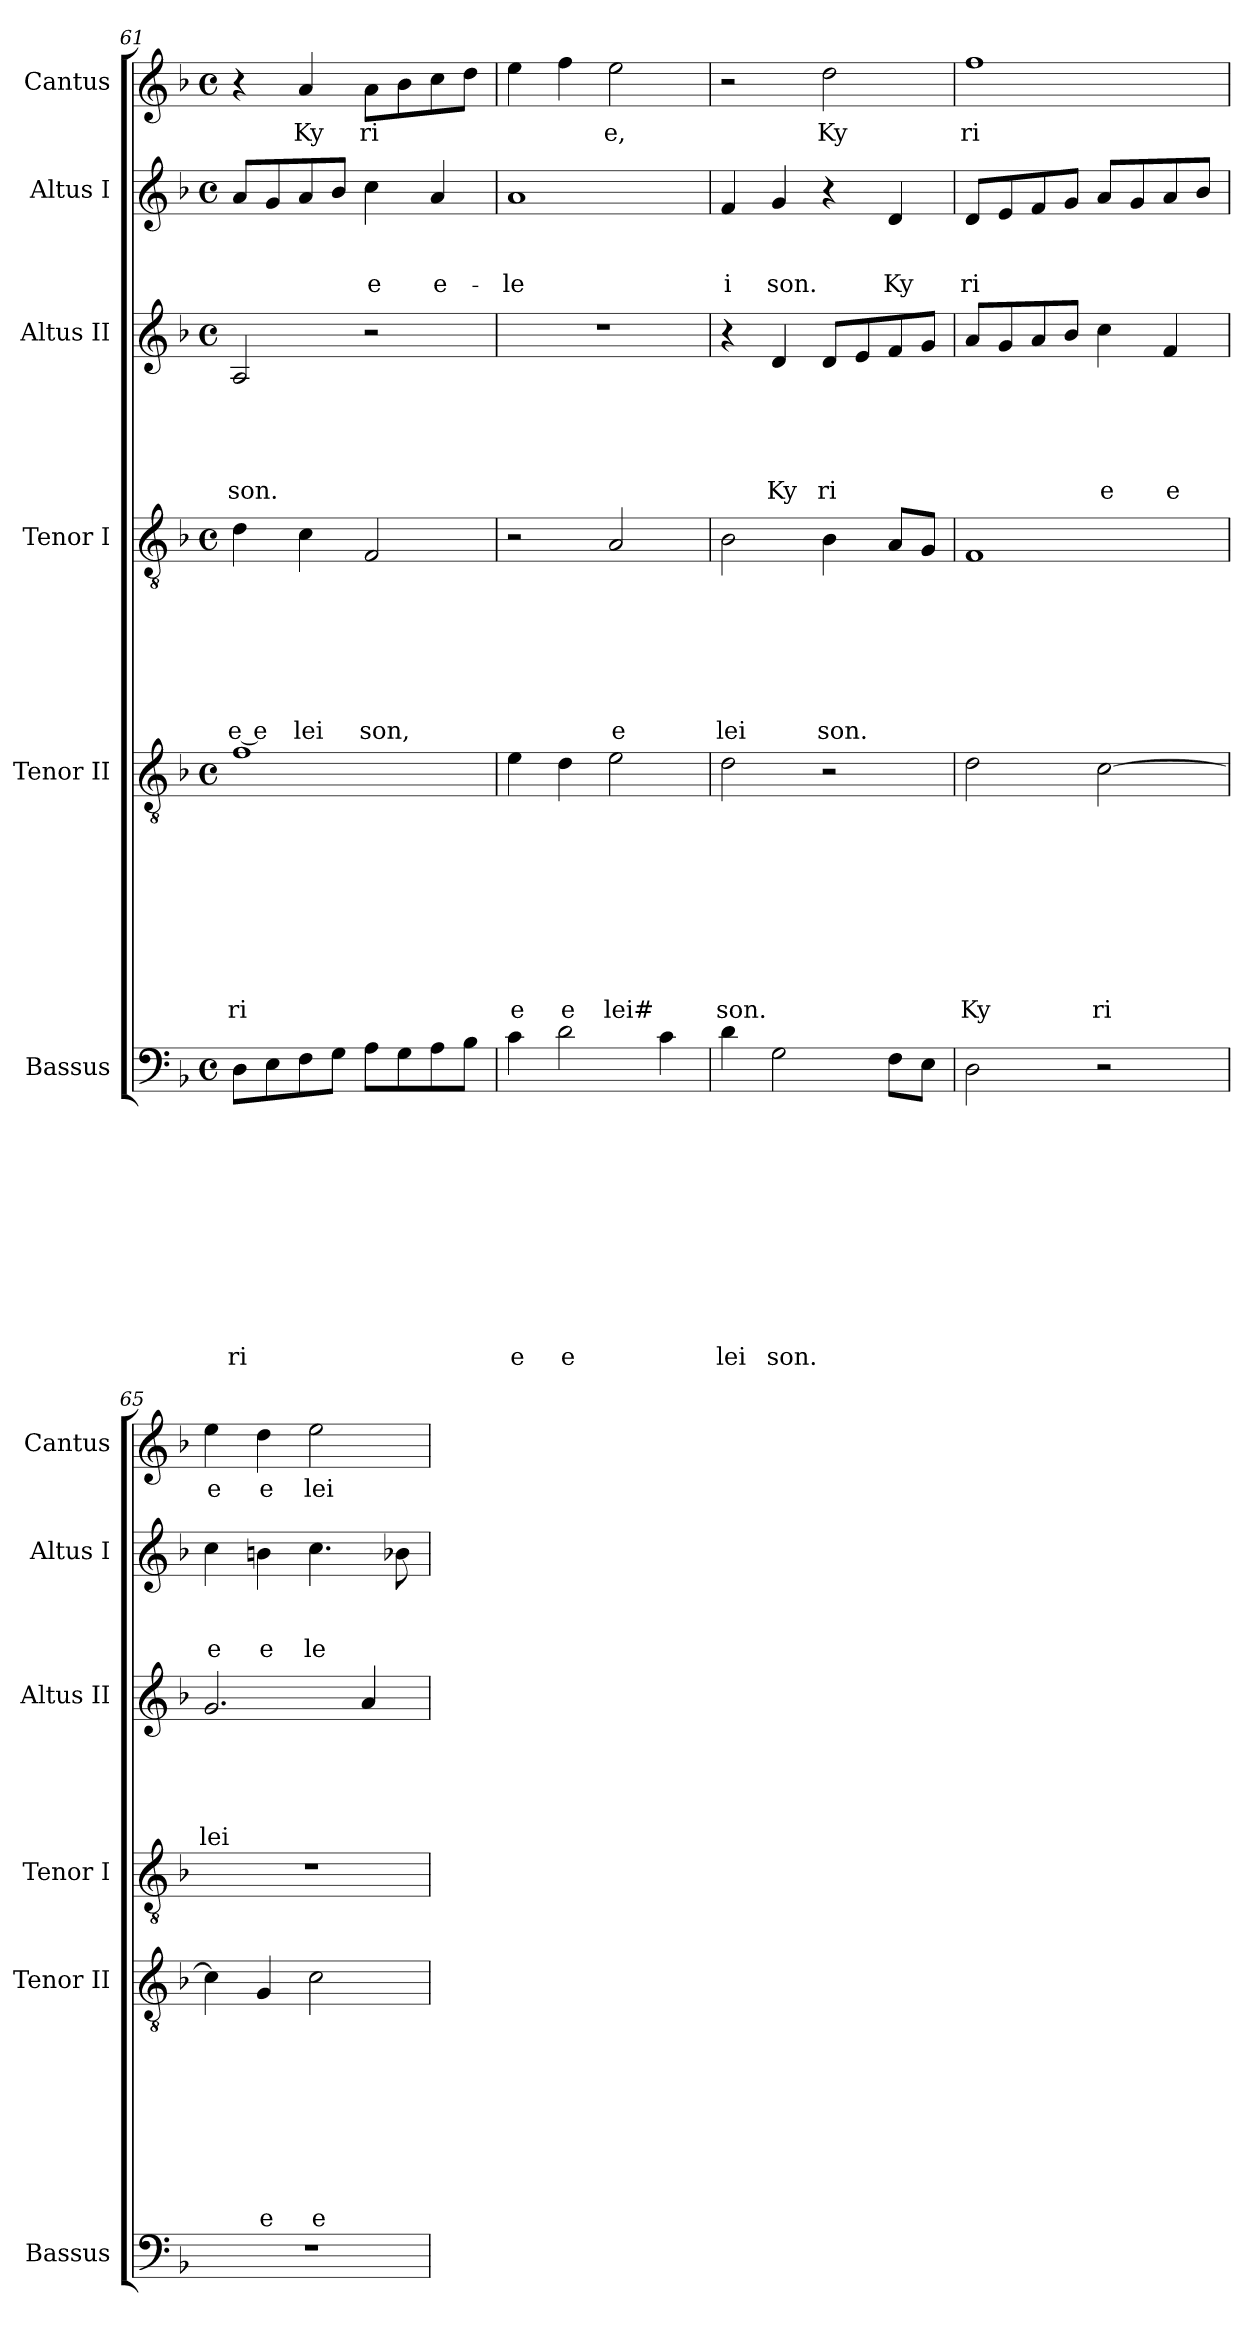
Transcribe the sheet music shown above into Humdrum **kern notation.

**kern	**text	**text	**text	**text	**text	**text	**text	**text	**text	**text	**text	**kern	**text	**text	**text	**text	**text	**text	**text	**text	**text	**kern	**text	**text	**text	**text	**text	**text	**text	**kern	**text	**text	**text	**text	**text	**kern	**text	**text	**text	**kern	**text
*part6	*part6	*part6	*part6	*part6	*part6	*part6	*part6	*part6	*part6	*part6	*part6	*part5	*part5	*part5	*part5	*part5	*part5	*part5	*part5	*part5	*part5	*part4	*part4	*part4	*part4	*part4	*part4	*part4	*part4	*part3	*part3	*part3	*part3	*part3	*part3	*part2	*part2	*part2	*part2	*part1	*part1
*staff6	*staff6	*staff6	*staff6	*staff6	*staff6	*staff6	*staff6	*staff6	*staff6	*staff6	*staff6	*staff5	*staff5	*staff5	*staff5	*staff5	*staff5	*staff5	*staff5	*staff5	*staff5	*staff4	*staff4	*staff4	*staff4	*staff4	*staff4	*staff4	*staff4	*staff3	*staff3	*staff3	*staff3	*staff3	*staff3	*staff2	*staff2	*staff2	*staff2	*staff1	*staff1
*I"Bassus	*	*	*	*	*	*	*	*	*	*	*	*I"Tenor II	*	*	*	*	*	*	*	*	*	*I"Tenor I	*	*	*	*	*	*	*	*I"Altus II	*	*	*	*	*	*I"Altus I	*	*	*	*I"Cantus	*
*I'Bassus	*	*	*	*	*	*	*	*	*	*	*	*I'Tenor II	*	*	*	*	*	*	*	*	*	*I'Tenor I	*	*	*	*	*	*	*	*I'Altus II	*	*	*	*	*	*I'Altus I	*	*	*	*I'Cantus	*
*clefF4	*	*	*	*	*	*	*	*	*	*	*	*clefGv2	*	*	*	*	*	*	*	*	*	*clefGv2	*	*	*	*	*	*	*	*clefG2	*	*	*	*	*	*clefG2	*	*	*	*clefG2	*
*k[b-]	*	*	*	*	*	*	*	*	*	*	*	*k[b-]	*	*	*	*	*	*	*	*	*	*k[b-]	*	*	*	*	*	*	*	*k[b-]	*	*	*	*	*	*k[b-]	*	*	*	*k[b-]	*
*F:	*	*	*	*	*	*	*	*	*	*	*	*F:	*	*	*	*	*	*	*	*	*	*F:	*	*	*	*	*	*	*	*F:	*	*	*	*	*	*F:	*	*	*	*F:	*
*M4/4	*	*	*	*	*	*	*	*	*	*	*	*M4/4	*	*	*	*	*	*	*	*	*	*M4/4	*	*	*	*	*	*	*	*M4/4	*	*	*	*	*	*M4/4	*	*	*	*M4/4	*
*met(c)	*	*	*	*	*	*	*	*	*	*	*	*met(c)	*	*	*	*	*	*	*	*	*	*met(c)	*	*	*	*	*	*	*	*met(c)	*	*	*	*	*	*met(c)	*	*	*	*met(c)	*
=61	=61	=61	=61	=61	=61	=61	=61	=61	=61	=61	=61	=61	=61	=61	=61	=61	=61	=61	=61	=61	=61	=61	=61	=61	=61	=61	=61	=61	=61	=61	=61	=61	=61	=61	=61	=61	=61	=61	=61	=61	=61
!	!	!	!	!	!	!	!	!	!	!	!LO:LY:b	!	!	!	!	!	!	!	!	!	!LO:LY:b	!	!	!	!	!	!	!	!LO:LY:b:rj	!	!	!	!	!	!LO:LY:b	!	!	!	!	!	!
8D\L	.	.	.	.	.	.	.	.	.	.	ri	1f	.	.	.	.	.	.	.	.	ri	4d\	.	.	.	.	.	.	e e	2A/	.	.	.	.	son.	8a/L	.	.	.	4r	.
8E\	.	.	.	.	.	.	.	.	.	.	.	.	.	.	.	.	.	.	.	.	.	.	.	.	.	.	.	.	.	.	.	.	.	.	.	8g/	.	.	.	.	.
!	!	!	!	!	!	!	!	!	!	!	!	!	!	!	!	!	!	!	!	!	!	!	!	!	!	!	!	!	!LO:LY:b	!	!	!	!	!	!	!	!	!	!	!	!LO:LY:b
8F\	.	.	.	.	.	.	.	.	.	.	.	.	.	.	.	.	.	.	.	.	.	4c\	.	.	.	.	.	.	lei	.	.	.	.	.	.	8a/	.	.	.	4a/	Ky
8G\J	.	.	.	.	.	.	.	.	.	.	.	.	.	.	.	.	.	.	.	.	.	.	.	.	.	.	.	.	.	.	.	.	.	.	.	8b-/J	.	.	.	.	.
!	!	!	!	!	!	!	!	!	!	!	!	!	!	!	!	!	!	!	!	!	!	!	!	!	!	!	!	!	!LO:LY:b	!	!	!	!	!	!	!	!	!	!LO:LY:b	!	!LO:LY:b
8A\L	.	.	.	.	.	.	.	.	.	.	.	.	.	.	.	.	.	.	.	.	.	2F/	.	.	.	.	.	.	son,	2r	.	.	.	.	.	4cc\	.	.	-e	8a\L	ri
8G\	.	.	.	.	.	.	.	.	.	.	.	.	.	.	.	.	.	.	.	.	.	.	.	.	.	.	.	.	.	.	.	.	.	.	.	.	.	.	.	8b-\	.
!	!	!	!	!	!	!	!	!	!	!	!	!	!	!	!	!	!	!	!	!	!	!	!	!	!	!	!	!	!	!	!	!	!	!	!	!	!	!	!LO:LY:b	!	!
8A\	.	.	.	.	.	.	.	.	.	.	.	.	.	.	.	.	.	.	.	.	.	.	.	.	.	.	.	.	.	.	.	.	.	.	.	4a/	.	.	e-	8cc\	.
8B-\J	.	.	.	.	.	.	.	.	.	.	.	.	.	.	.	.	.	.	.	.	.	.	.	.	.	.	.	.	.	.	.	.	.	.	.	.	.	.	.	8dd\J	.
!!LO:PB:g=z
=62	=62	=62	=62	=62	=62	=62	=62	=62	=62	=62	=62	=62	=62	=62	=62	=62	=62	=62	=62	=62	=62	=62	=62	=62	=62	=62	=62	=62	=62	=62	=62	=62	=62	=62	=62	=62	=62	=62	=62	=62	=62
!	!	!	!	!	!	!	!	!	!	!	!LO:LY:b	!	!	!	!	!	!	!	!	!	!LO:LY:b	!	!	!	!	!	!	!	!	!	!	!	!	!	!	!	!	!	!LO:LY:b	!	!
4c\	.	.	.	.	.	.	.	.	.	.	e	4e\	.	.	.	.	.	.	.	.	e	2r	.	.	.	.	.	.	.	1r	.	.	.	.	.	1a	.	.	-le	4ee\	.
!	!	!	!	!	!	!	!	!	!	!	!LO:LY:b	!	!	!	!	!	!	!	!	!	!LO:LY:b	!	!	!	!	!	!	!	!	!	!	!	!	!	!	!	!	!	!	!	!
2d\	.	.	.	.	.	.	.	.	.	.	e	4d\	.	.	.	.	.	.	.	.	e	.	.	.	.	.	.	.	.	.	.	.	.	.	.	.	.	.	.	4ff\	.
!	!	!	!	!	!	!	!	!	!	!	!	!	!	!	!	!	!	!	!	!	!LO:LY:b	!	!	!	!	!	!	!	!LO:LY:b	!	!	!	!	!	!	!	!	!	!	!	!LO:LY:b
.	.	.	.	.	.	.	.	.	.	.	.	2e\	.	.	.	.	.	.	.	.	lei#	2A/	.	.	.	.	.	.	e	.	.	.	.	.	.	.	.	.	.	2ee\	e,
4c\	.	.	.	.	.	.	.	.	.	.	.	.	.	.	.	.	.	.	.	.	.	.	.	.	.	.	.	.	.	.	.	.	.	.	.	.	.	.	.	.	.
=63	=63	=63	=63	=63	=63	=63	=63	=63	=63	=63	=63	=63	=63	=63	=63	=63	=63	=63	=63	=63	=63	=63	=63	=63	=63	=63	=63	=63	=63	=63	=63	=63	=63	=63	=63	=63	=63	=63	=63	=63	=63
!	!	!	!	!	!	!	!	!	!	!	!LO:LY:b	!	!	!	!	!	!	!	!	!	!LO:LY:b	!	!	!	!	!	!	!	!LO:LY:b	!	!	!	!	!	!	!	!	!	!LO:LY:b	!	!
4d\	.	.	.	.	.	.	.	.	.	.	lei	2d\	.	.	.	.	.	.	.	.	son.	2B-\	.	.	.	.	.	.	lei	4r	.	.	.	.	.	4f/	.	.	i	2r	.
!	!	!	!	!	!	!	!	!	!	!	!LO:LY:b	!	!	!	!	!	!	!	!	!	!	!	!	!	!	!	!	!	!	!	!	!	!	!	!LO:LY:b	!	!	!	!LO:LY:b	!	!
2G\	.	.	.	.	.	.	.	.	.	.	son.	.	.	.	.	.	.	.	.	.	.	.	.	.	.	.	.	.	.	4d/	.	.	.	.	Ky	4g/	.	.	son.	.	.
!	!	!	!	!	!	!	!	!	!	!	!	!	!	!	!	!	!	!	!	!	!	!	!	!	!	!	!	!	!LO:LY:b	!	!	!	!	!	!LO:LY:b	!	!	!	!	!	!LO:LY:b
.	.	.	.	.	.	.	.	.	.	.	.	2r	.	.	.	.	.	.	.	.	.	4B-\	.	.	.	.	.	.	son.	8d/L	.	.	.	.	ri	4r	.	.	.	2dd\	Ky
.	.	.	.	.	.	.	.	.	.	.	.	.	.	.	.	.	.	.	.	.	.	.	.	.	.	.	.	.	.	8e/	.	.	.	.	.	.	.	.	.	.	.
!	!	!	!	!	!	!	!	!	!	!	!	!	!	!	!	!	!	!	!	!	!	!	!	!	!	!	!	!	!	!	!	!	!	!	!	!	!	!	!LO:LY:b	!	!
8F\L	.	.	.	.	.	.	.	.	.	.	.	.	.	.	.	.	.	.	.	.	.	8A/L	.	.	.	.	.	.	.	8f/	.	.	.	.	.	4d/	.	.	Ky	.	.
8E\J	.	.	.	.	.	.	.	.	.	.	.	.	.	.	.	.	.	.	.	.	.	8G/J	.	.	.	.	.	.	.	8g/J	.	.	.	.	.	.	.	.	.	.	.
=64	=64	=64	=64	=64	=64	=64	=64	=64	=64	=64	=64	=64	=64	=64	=64	=64	=64	=64	=64	=64	=64	=64	=64	=64	=64	=64	=64	=64	=64	=64	=64	=64	=64	=64	=64	=64	=64	=64	=64	=64	=64
!	!	!	!	!	!	!	!	!	!	!	!	!	!	!	!	!	!	!	!	!	!LO:LY:b	!	!	!	!	!	!	!	!	!	!	!	!	!	!	!	!	!	!LO:LY:b	!	!LO:LY:b
2D\	.	.	.	.	.	.	.	.	.	.	.	2d\	.	.	.	.	.	.	.	.	Ky	1F	.	.	.	.	.	.	.	8a/L	.	.	.	.	.	8d/L	.	.	ri	1ff	ri
.	.	.	.	.	.	.	.	.	.	.	.	.	.	.	.	.	.	.	.	.	.	.	.	.	.	.	.	.	.	8g/	.	.	.	.	.	8e/	.	.	.	.	.
.	.	.	.	.	.	.	.	.	.	.	.	.	.	.	.	.	.	.	.	.	.	.	.	.	.	.	.	.	.	8a/	.	.	.	.	.	8f/	.	.	.	.	.
.	.	.	.	.	.	.	.	.	.	.	.	.	.	.	.	.	.	.	.	.	.	.	.	.	.	.	.	.	.	8b-/J	.	.	.	.	.	8g/J	.	.	.	.	.
!	!	!	!	!	!	!	!	!	!	!	!	!	!	!	!	!	!	!	!	!	!LO:LY:b	!	!	!	!	!	!	!	!	!	!	!	!	!	!LO:LY:b	!	!	!	!	!	!
2r	.	.	.	.	.	.	.	.	.	.	.	[>2c\	.	.	.	.	.	.	.	.	ri	.	.	.	.	.	.	.	.	4cc\	.	.	.	.	e	8a/L	.	.	.	.	.
.	.	.	.	.	.	.	.	.	.	.	.	.	.	.	.	.	.	.	.	.	.	.	.	.	.	.	.	.	.	.	.	.	.	.	.	8g/	.	.	.	.	.
!	!	!	!	!	!	!	!	!	!	!	!	!	!	!	!	!	!	!	!	!	!	!	!	!	!	!	!	!	!	!	!	!	!	!	!LO:LY:b	!	!	!	!	!	!
.	.	.	.	.	.	.	.	.	.	.	.	.	.	.	.	.	.	.	.	.	.	.	.	.	.	.	.	.	.	4f/	.	.	.	.	e	8a/	.	.	.	.	.
.	.	.	.	.	.	.	.	.	.	.	.	.	.	.	.	.	.	.	.	.	.	.	.	.	.	.	.	.	.	.	.	.	.	.	.	8b-/J	.	.	.	.	.
=65	=65	=65	=65	=65	=65	=65	=65	=65	=65	=65	=65	=65	=65	=65	=65	=65	=65	=65	=65	=65	=65	=65	=65	=65	=65	=65	=65	=65	=65	=65	=65	=65	=65	=65	=65	=65	=65	=65	=65	=65	=65
!	!	!	!	!	!	!	!	!	!	!	!	!	!	!	!	!	!	!	!	!	!	!	!	!	!	!	!	!	!	!	!	!	!	!	!LO:LY:b	!	!	!	!LO:LY:b	!	!LO:LY:b
1r	.	.	.	.	.	.	.	.	.	.	.	4c\]	.	.	.	.	.	.	.	.	.	1r	.	.	.	.	.	.	.	2.g/	.	.	.	.	lei	4cc\	.	.	e	4ee\	e
!	!	!	!	!	!	!	!	!	!	!	!	!	!	!	!	!	!	!	!	!	!LO:LY:b	!	!	!	!	!	!	!	!	!	!	!	!	!	!	!	!	!	!LO:LY:b	!	!LO:LY:b
.	.	.	.	.	.	.	.	.	.	.	.	4G/	.	.	.	.	.	.	.	.	e	.	.	.	.	.	.	.	.	.	.	.	.	.	.	4bn\	.	.	e	4dd\	e
!	!	!	!	!	!	!	!	!	!	!	!	!	!	!	!	!	!	!	!	!	!LO:LY:b	!	!	!	!	!	!	!	!	!	!	!	!	!	!	!	!	!	!LO:LY:b	!	!LO:LY:b
.	.	.	.	.	.	.	.	.	.	.	.	2c\	.	.	.	.	.	.	.	.	e	.	.	.	.	.	.	.	.	.	.	.	.	.	.	4.cc\	.	.	le	2ee\	lei
.	.	.	.	.	.	.	.	.	.	.	.	.	.	.	.	.	.	.	.	.	.	.	.	.	.	.	.	.	.	4a/	.	.	.	.	.	.	.	.	.	.	.
.	.	.	.	.	.	.	.	.	.	.	.	.	.	.	.	.	.	.	.	.	.	.	.	.	.	.	.	.	.	.	.	.	.	.	.	8b-X\	.	.	.	.	.
=	=	=	=	=	=	=	=	=	=	=	=	=	=	=	=	=	=	=	=	=	=	=	=	=	=	=	=	=	=	=	=	=	=	=	=	=	=	=	=	=	=
*-	*-	*-	*-	*-	*-	*-	*-	*-	*-	*-	*-	*-	*-	*-	*-	*-	*-	*-	*-	*-	*-	*-	*-	*-	*-	*-	*-	*-	*-	*-	*-	*-	*-	*-	*-	*-	*-	*-	*-	*-	*-
